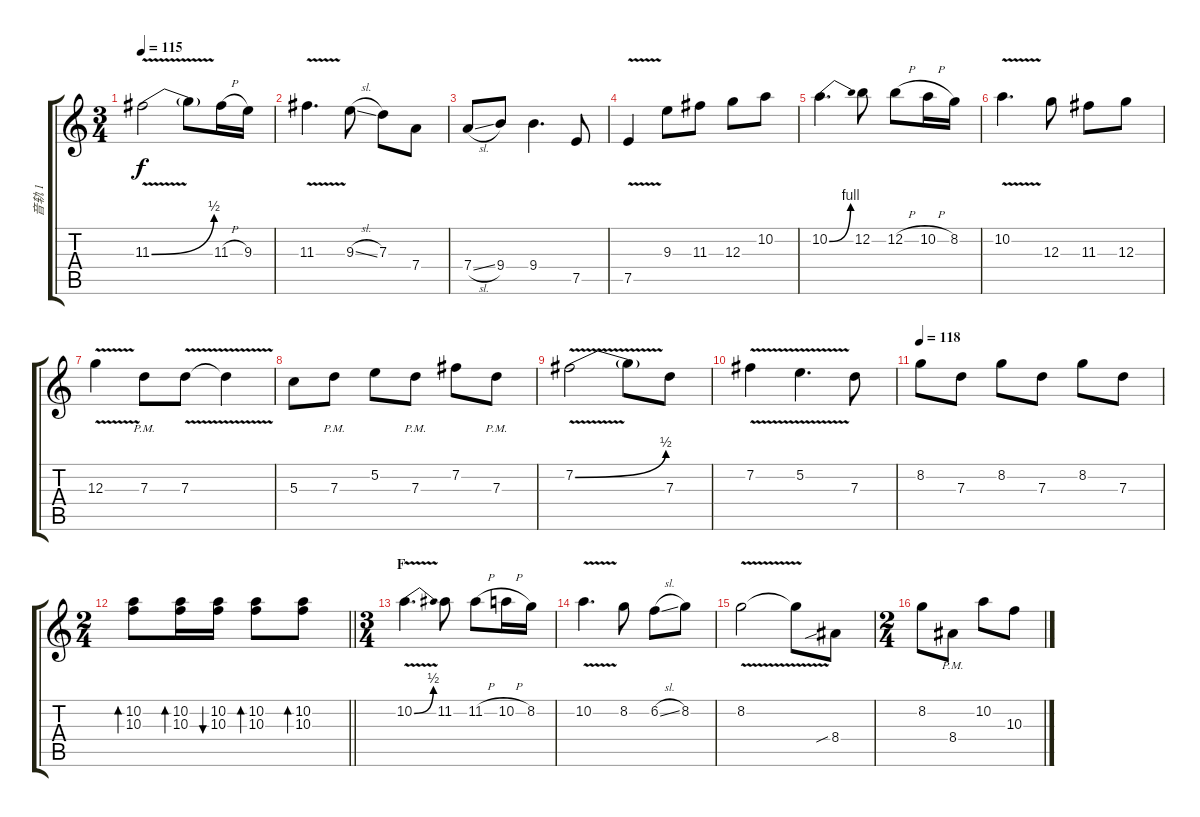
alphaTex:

\track ("音轨 1" "音轨 1") {instrument distortionguitar}
\staff {score tabs}
\tuning (E4 B3 G3 D3 A2 E2) {hide}
\ts (3 4)
\tempo 115
\clef g2
\ks c
11.3{be (bend 0 0 60 2) v}.2{dy f} 11.3{t}.8 11.3{h}.16 9.3.16 |
11.3{v}.4{d} 9.3{sl}.8 7.3.8 7.4.8 |
7.4{sl}.8 9.4.8 9.4.4{d} 7.5.8 |
7.5{v}.4 9.3.8 11.3.8 12.3.8 10.2.8 |
10.2{be (bend 0 0 60 4)}.4{d} 12.2.8 12.2{h}.8 10.2{h}.16 8.2.16 |
10.2{v}.4{d} 12.3.8 11.3.8 12.3.8 |
12.3{v}.4 7.3{pm}.8 7.3{v}.8 7.3{t}.4 |
5.3.8 7.3{pm}.8 5.2.8 7.3{pm}.8 7.2.8 7.3{pm}.8 |
7.2{be (bend 0 0 60 2) v}.2 7.2{t}.8 7.3.8 |
7.2{v}.4 5.2{v}.4{d} 7.3.8 |
\tempo 118
8.2.8 7.3.8 8.2.8 7.3.8 8.2.8 7.3.8 |
\ts (2 4)
\barLineRight lightlight
(10.2 10.3).8{bd 60} (10.2 10.3).16{bd 60} (10.2 10.3).16{bu 60} (10.2 10.3).8{bd 60} (10.2 10.3).8{bd 60} |
\ts (3 4)
\section ("" "F")
10.2{be (bend 0 0 60 2) v}.4{d} 11.2.8 11.2{h}.8 10.2{h}.16 8.2.16 |
10.2{v}.4{d} 8.2.8 6.2{sl}.8 8.2.8 |
8.2{v}.2 8.2{t}.8 8.4{sib}.8 |
\ts (2 4)
8.2.8 8.4{pm}.8 10.2.8 10.3.8
